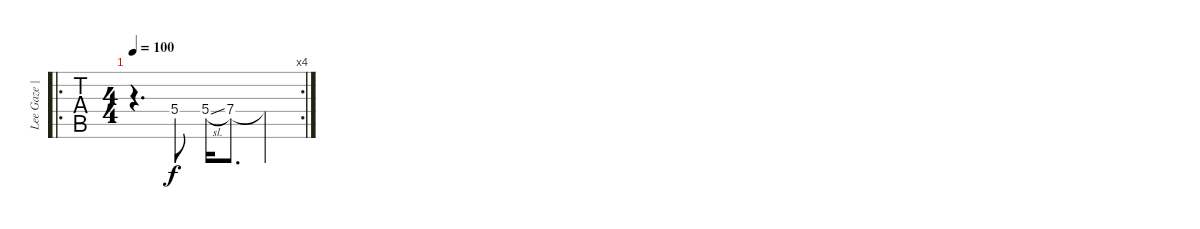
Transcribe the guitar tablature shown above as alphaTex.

\track ("Lee Gaze | Lead" "Lee Gaze |") {instrument electricguitarclean}
\staff {tabs}
\tuning (E4 B3 G3 D3 A2 D2) {hide}
\ro
\rc 4
\ts (4 4)
\tempo 100
\clef g2
\ks c
r.4{d dy f} 5.4{st}.8 5.4{sl}.16 7.4.8{d} 7.4{t}.4
